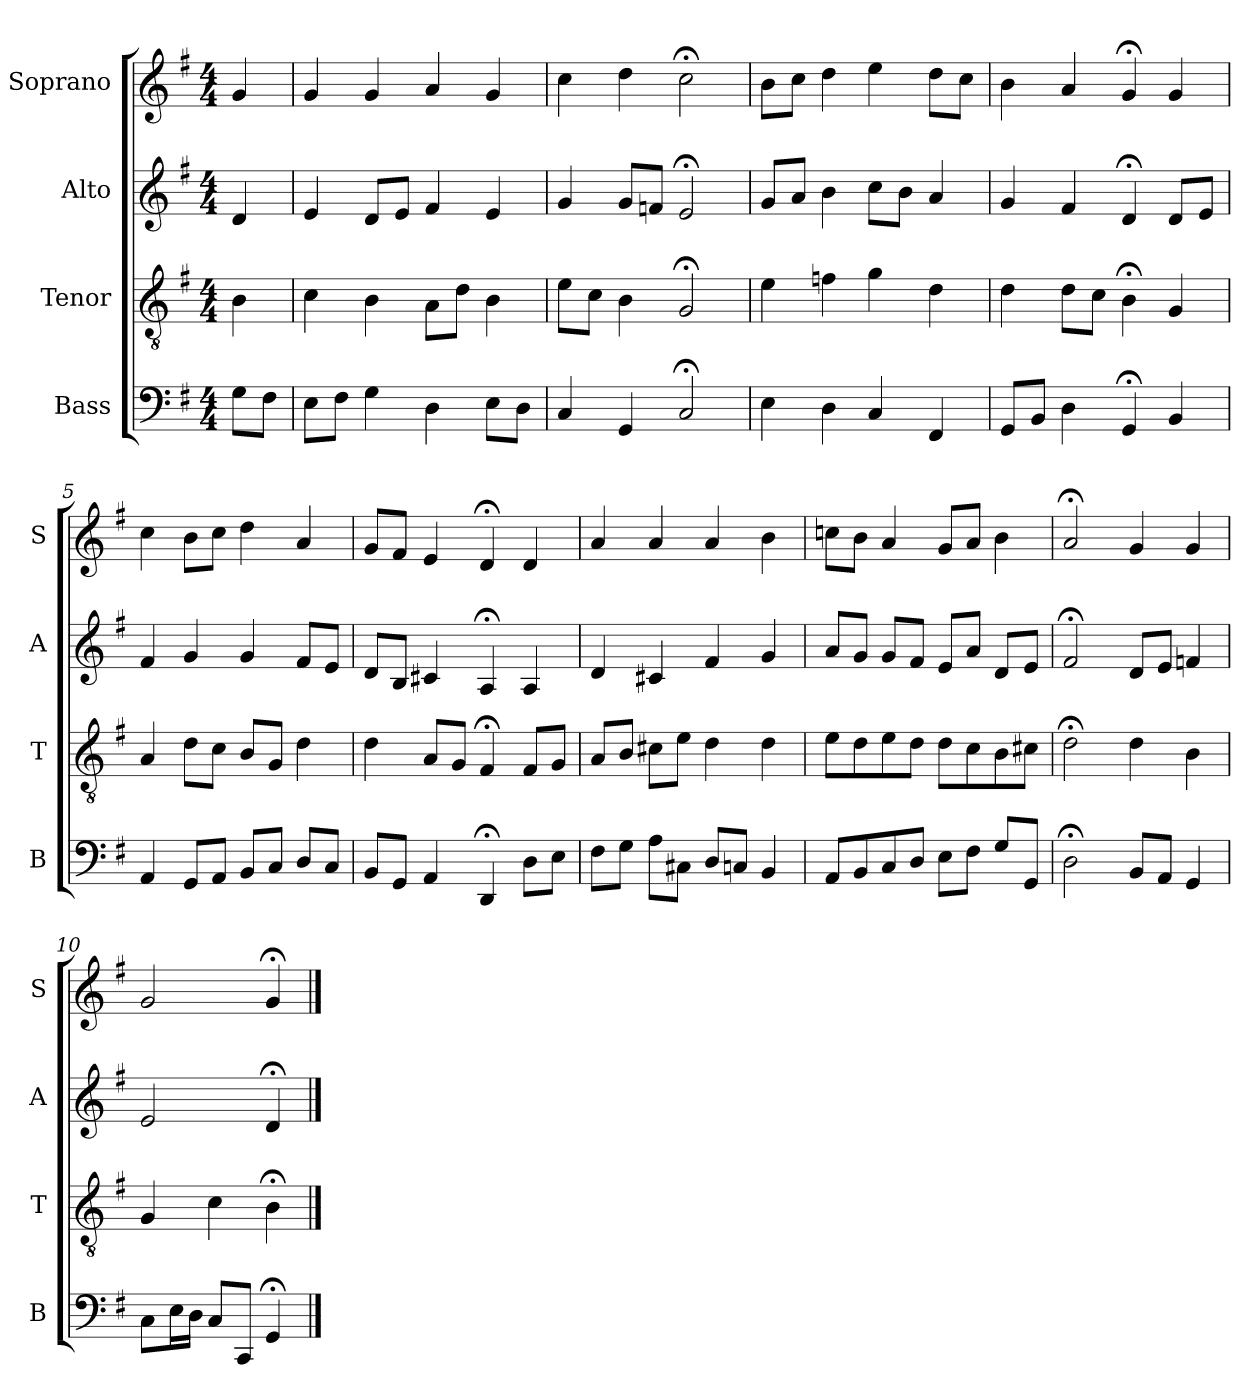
**kern	**kern	**kern	**kern
*part4	*part3	*part2	*part1
*staff4	*staff3	*staff2	*staff1
*I"Bass	*I"Tenor	*I"Alto	*I"Soprano
*I'B	*I'T	*I'A	*I'S
*clefF4	*clefGv2	*clefG2	*clefG2
*k[f#]	*k[f#]	*k[f#]	*k[f#]
*G:	*G:	*G:	*G:
*M4/4	*M4/4	*M4/4	*M4/4
*MM100	*MM100	*MM100	*MM100
=	=	=	=
8GL	4B	4d	4g
8F#J	.	.	.
=1	=1	=1	=1
8EL	4c	4e	4g
8F#J	.	.	.
4G	4B	8dL	4g
.	.	8eJ	.
4D	8AL	4f#	4a
.	8dJ	.	.
8EL	4B	4e	4g
8DJ	.	.	.
=2	=2	=2	=2
4C	8eL	4g	4cc
.	8cJ	.	.
4GG	4B	8gL	4dd
.	.	8fnJ	.
2C;<	2G;<	2e;<	2cc;<
=3	=3	=3	=3
4E	4e	8gL	8bL
.	.	8aJ	8ccJ
4D	4fn	4b	4dd
4C	4g	8ccL	4ee
.	.	8bJ	.
4FF#	4d	4a	8ddL
.	.	.	8ccJ
=4	=4	=4	=4
8GGL	4d	4g	4b
8BBJ	.	.	.
4D	8dL	4f#	4a
.	8cJ	.	.
4GG;<	4B;<	4d;<	4g;<
4BB	4G	8dL	4g
.	.	8eJ	.
=5	=5	=5	=5
4AA	4A	4f#	4cc
8GGL	8dL	4g	8bL
8AAJ	8cJ	.	8ccJ
8BBL	8BL	4g	4dd
8CJ	8GJ	.	.
8DL	4d	8f#L	4a
8CJ	.	8eJ	.
=6	=6	=6	=6
8BBL	4d	8dL	8gL
8GGJ	.	8BJ	8f#J
4AA	8AL	4c#X	4e
.	8GJ	.	.
4DD;<	4F#;<	4A;<	4d;<
8DL	8F#L	4A	4d
8EJ	8GJ	.	.
=7	=7	=7	=7
8F#L	8AL	4d	4a
8GJ	8BJ	.	.
8AL	8c#XL	4c#X	4a
8C#XJ	8eJ	.	.
8DL	4d	4f#	4a
8CnJ	.	.	.
4BB	4d	4g	4b
=8	=8	=8	=8
8AAL	8eL	8aL	8ccnL
8BB	8d	8gJ	8bJ
8C	8e	8gL	4a
8DJ	8dJ	8f#J	.
8EL	8dL	8eL	8gL
8F#J	8c	8aJ	8aJ
8GL	8B	8dL	4b
8GGJ	8c#XJ	8eJ	.
=9	=9	=9	=9
2D;<	2d;<	2f#;<	2a;<
8BBL	4d	8dL	4g
8AAJ	.	8eJ	.
4GG	4B	4fn	4g
=10	=10	=10	=10
8CL	4G	2e	2g
16EL	.	.	.
16DJJ	.	.	.
8CL	4c	.	.
8CCJ	.	.	.
4GG;<	4B;<	4d;<	4g;<
==	==	==	==
*-	*-	*-	*-
